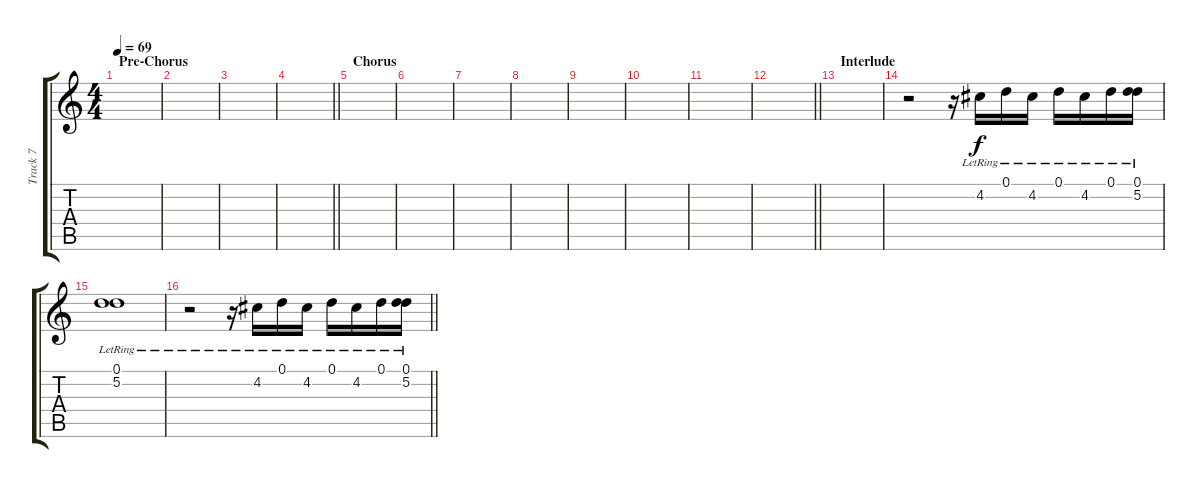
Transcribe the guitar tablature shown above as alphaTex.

\track ("Track 7" "Track 7") {instrument acousticguitarsteel}
\staff {score tabs}
\tuning (D4 A3 G3 D3 A2 D2) {hide}
\ts (4 4)
\section ("" "Pre-Chorus")
\tempo 69
\clef g2
\ks c
|
|
|
\barLineRight lightlight
|
\section ("" "Chorus")
|
|
|
|
|
|
|
\barLineRight lightlight
|
\section ("" "Interlude")
|
r.2 r.16 4.2{lr}.16 0.1{lr}.16 4.2{lr}.16 0.1{lr}.16 4.2{lr}.16 0.1{lr}.16 (0.1{lr} 5.2{lr}).16 |
(0.1{lr} 5.2{lr}).1 |
\barLineRight lightlight
r.2 r.16 4.2{lr}.16 0.1{lr}.16 4.2{lr}.16 0.1{lr}.16 4.2{lr}.16 0.1{lr}.16 (0.1{lr} 5.2{lr}).16
